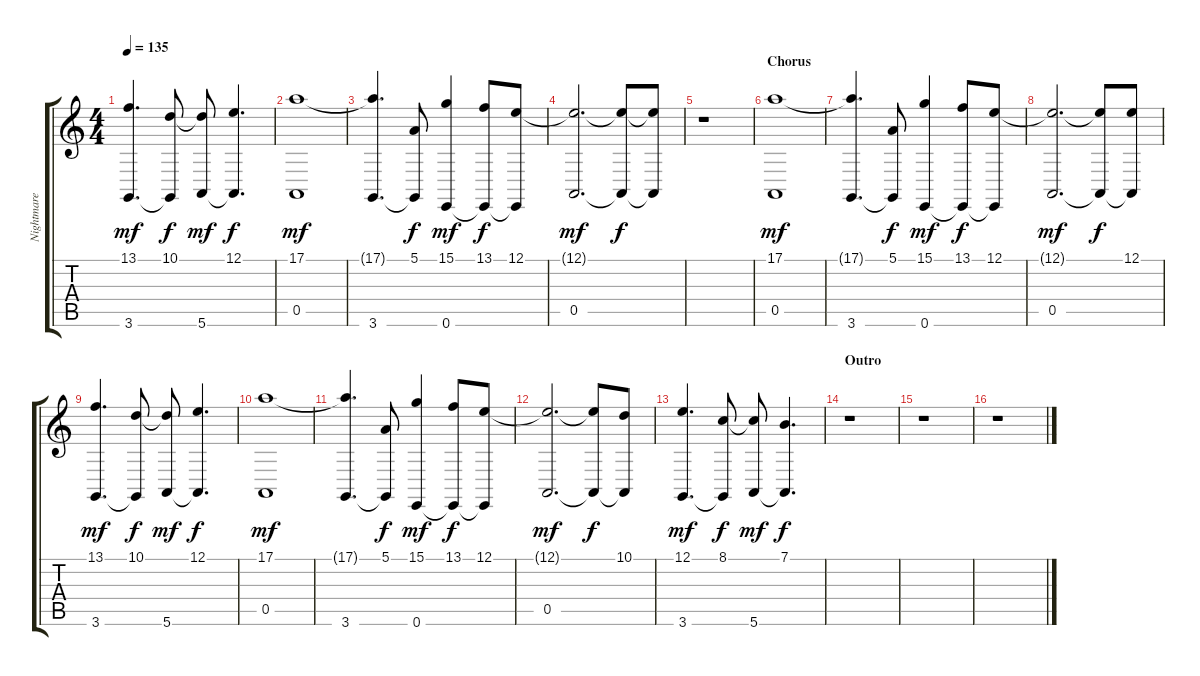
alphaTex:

\track ("Nightmare Industrie Synthétiseur 1" "Nightmare ") {instrument honkytonkpiano}
\staff {score tabs}
\tuning (E4 B3 G3 D3 A2 E2) {hide}
\ts (4 4)
\tempo 135
\clef g2
\ks c
(13.1 3.6).4{d dy mf} (10.1 3.6{t}).8{dy f} (10.1{t} 5.6).8{dy mf} (12.1 5.6{t}).4{d dy f} |
(17.1 0.5).1{dy mf} |
(17.1{t} 3.6).4{d} (5.1 3.6{t}).8{dy f} (15.1 0.6).4{dy mf} (13.1 0.6{t}).8{dy f} (12.1 0.6{t}).8 |
(12.1{t} 0.5).2{d dy mf} (12.1{t} 0.5{t}).8{dy f} (12.1{t} 0.5{t}).8 |
r.1 |
\section ("" "Chorus")
(17.1 0.5).1{dy mf} |
(17.1{t} 3.6).4{d} (5.1 3.6{t}).8{dy f} (15.1 0.6).4{dy mf} (13.1 0.6{t}).8{dy f} (12.1 0.6{t}).8 |
(12.1{t} 0.5).2{d dy mf} (12.1{t} 0.5{t}).8{dy f} (12.1 0.5{t}).8 |
(13.1 3.6).4{d dy mf} (10.1 3.6{t}).8{dy f} (10.1{t} 5.6).8{dy mf} (12.1 5.6{t}).4{d dy f} |
(17.1 0.5).1{dy mf} |
(17.1{t} 3.6).4{d} (5.1 3.6{t}).8{dy f} (15.1 0.6).4{dy mf} (13.1 0.6{t}).8{dy f} (12.1 0.6{t}).8 |
(12.1{t} 0.5).2{d dy mf} (12.1{t} 0.5{t}).8{dy f} (10.1 0.5{t}).8 |
(12.1 3.6).4{d dy mf} (8.1 3.6{t}).8{dy f} (8.1{t} 5.6).8{dy mf} (7.1 5.6{t}).4{d dy f} |
\section ("" "Outro")
r.1 |
r.1 |
r.1
